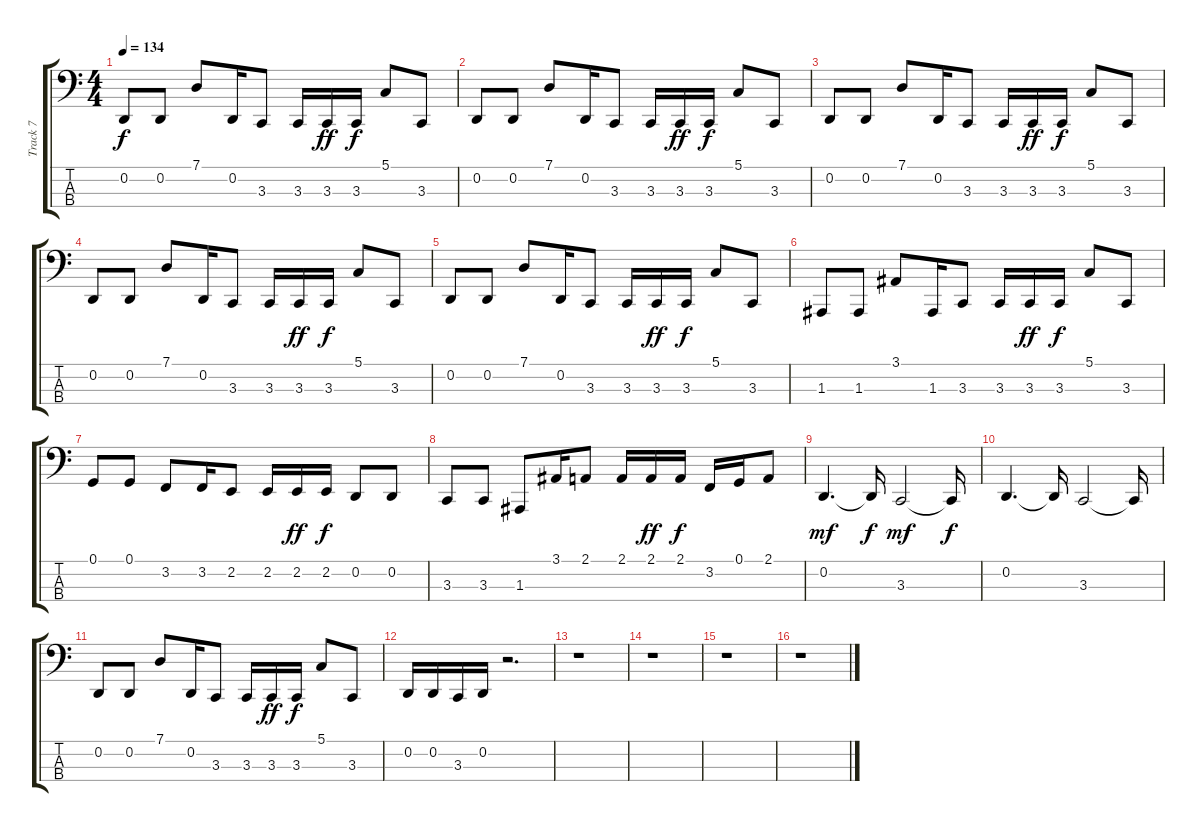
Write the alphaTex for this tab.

\track ("Track 7" "Track 7") {instrument lead2sawtooth}
\staff {score tabs}
\tuning (G2 D2 A1 E1) {hide}
\ts (4 4)
\tempo 134
\clef f4
\ks c
0.2.8{dy f} 0.2.8 7.1.8 0.2.16 3.3.8 3.3.16 3.3.16{dy ff} 3.3.16{dy f} 5.1.8 3.3.8 |
0.2.8 0.2.8 7.1.8 0.2.16 3.3.8 3.3.16 3.3.16{dy ff} 3.3.16{dy f} 5.1.8 3.3.8 |
0.2.8 0.2.8 7.1.8 0.2.16 3.3.8 3.3.16 3.3.16{dy ff} 3.3.16{dy f} 5.1.8 3.3.8 |
0.2.8 0.2.8 7.1.8 0.2.16 3.3.8 3.3.16 3.3.16{dy ff} 3.3.16{dy f} 5.1.8 3.3.8 |
0.2.8 0.2.8 7.1.8 0.2.16 3.3.8 3.3.16 3.3.16{dy ff} 3.3.16{dy f} 5.1.8 3.3.8 |
1.3.8 1.3.8 3.1.8 1.3.16 3.3.8 3.3.16 3.3.16{dy ff} 3.3.16{dy f} 5.1.8 3.3.8 |
0.1.8 0.1.8 3.2.8 3.2.16 2.2.8 2.2.16 2.2.16{dy ff} 2.2.16{dy f} 0.2.8 0.2.8 |
3.3.8 3.3.8 1.3.8 3.1.16 2.1.8 2.1.16 2.1.16{dy ff} 2.1.16{dy f} 3.2.16 0.1.16 2.1.8 |
0.2.4{d dy mf} 0.2{t}.16{dy f} 3.3.2{dy mf} 3.3{t}.16{dy f} |
0.2.4{d} 0.2{t}.16 3.3.2 3.3{t}.16 |
0.2.8 0.2.8 7.1.8 0.2.16 3.3.8 3.3.16 3.3.16{dy ff} 3.3.16{dy f} 5.1.8 3.3.8 |
0.2.16 0.2.16 3.3.16 0.2.16 r.2{d} |
r.1 |
r.1 |
r.1 |
r.1
